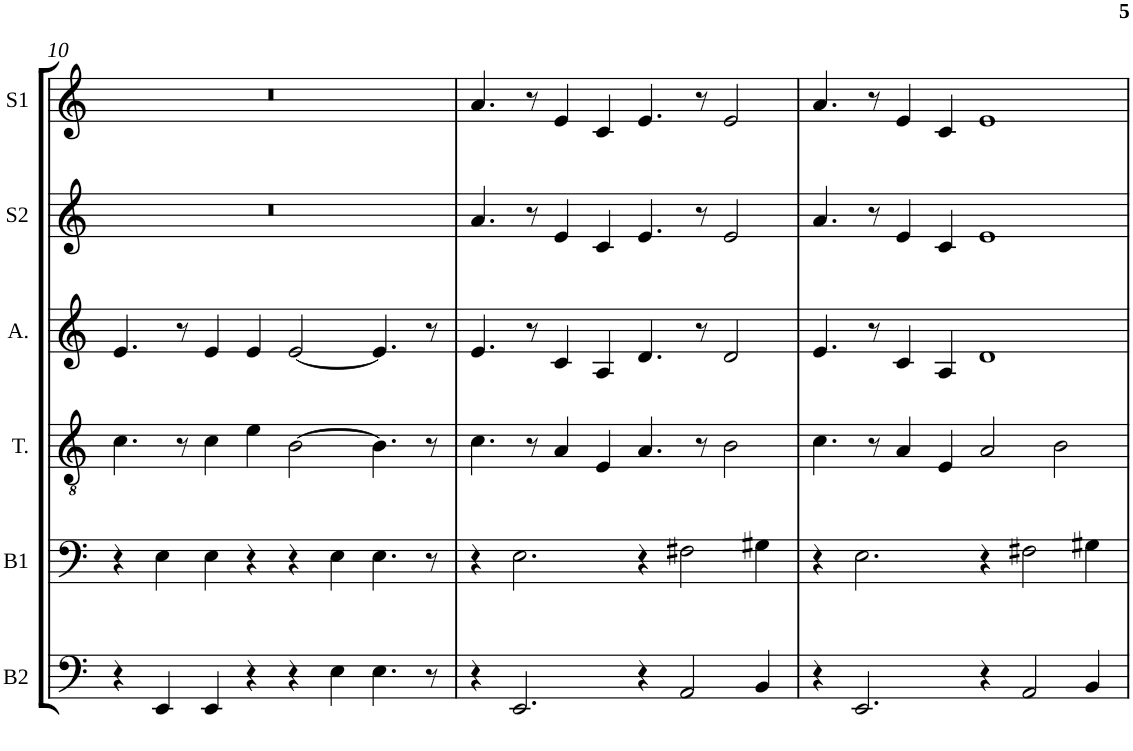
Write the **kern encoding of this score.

**kern	**kern	**kern	**kern	**kern	**kern
*part6	*part5	*part4	*part3	*part2	*part1
*staff6	*staff5	*staff4	*staff3	*staff2	*staff1
*I"Bass 2	*I"Bass 1	*I"Tenor	*I"Alto	*I"Soprano 2	*I"Soprano 1
*I'B2	*I'B1	*I'T.	*I'A.	*I'S2	*I'S1
!!LO:PB:g=z
*clefF4	*clefF4	*clefGv2	*clefG2	*clefG2	*clefG2
*k[]	*k[]	*k[]	*k[]	*k[]	*k[]
*M8/4	*M8/4	*M8/4	*M8/4	*M8/4	*M8/4
=10	=10	=10	=10	=10	=10
4r	4r	4.c\	4.e/	0r	0r
4EE/	4E\	.	.	.	.
.	.	8r	8r	.	.
4EE/	4E\	4c\	4e/	.	.
4r	4r	4e\	4e/	.	.
4r	4r	[2B\	[2e/	.	.
4E\	4E\	.	.	.	.
4.E\	4.E\	4.B\]	4.e/]	.	.
8r	8r	8r	8r	.	.
=11	=11	=11	=11	=11	=11
4r	4r	4.c\	4.e/	4.a/	4.a/
2.EE/	2.E\	.	.	.	.
.	.	8r	8r	8r	8r
.	.	4A/	4c/	4e/	4e/
.	.	4E/	4A/	4c/	4c/
4r	4r	4.A/	4.d/	4.e/	4.e/
2AA/	2F#X\	.	.	.	.
.	.	8r	8r	8r	8r
.	.	2B\	2d/	2e/	2e/
4BB/	4G#X\	.	.	.	.
=12	=12	=12	=12	=12	=12
4r	4r	4.c\	4.e/	4.a/	4.a/
2.EE/	2.E\	.	.	.	.
.	.	8r	8r	8r	8r
.	.	4A/	4c/	4e/	4e/
.	.	4E/	4A/	4c/	4c/
4r	4r	2A/	1d	1e	1e
2AA/	2F#X\	.	.	.	.
.	.	2B\	.	.	.
4BB/	4G#X\	.	.	.	.
=	=	=	=	=	=
*-	*-	*-	*-	*-	*-
